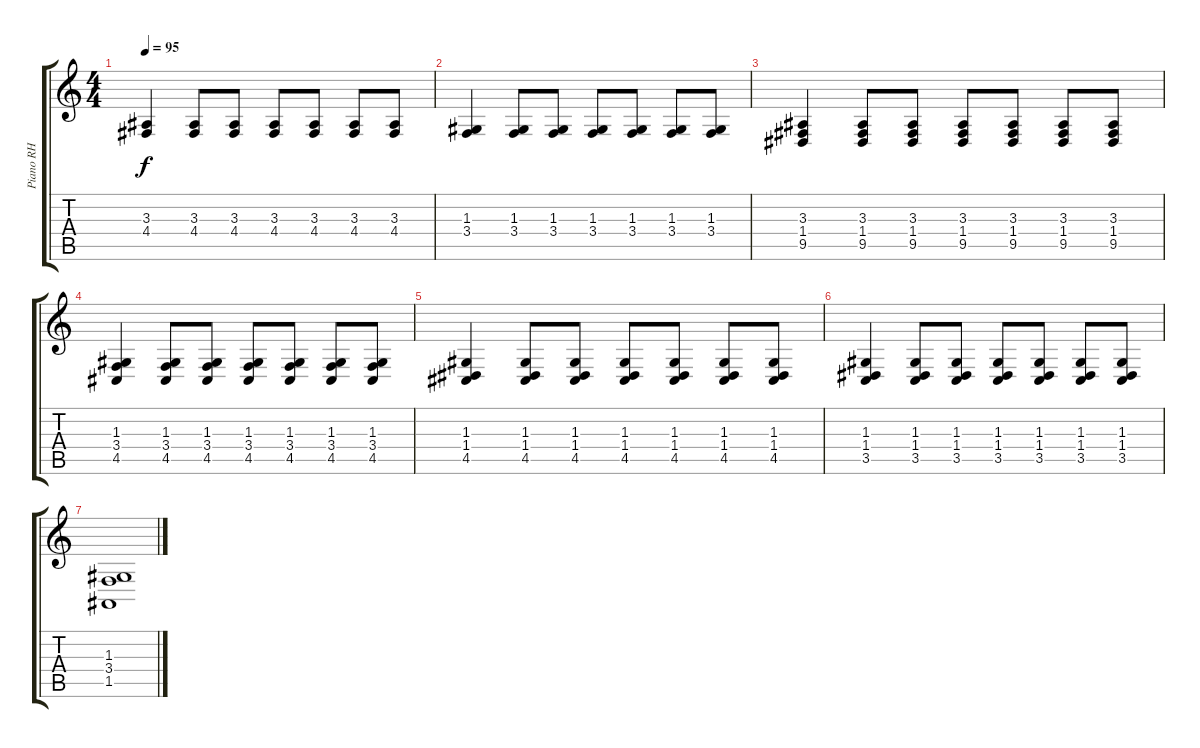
\track ("Piano RH" "Piano RH") {instrument electricgrandpiano}
\staff {score tabs}
\tuning (E4 B3 G3 D3 A2 E2) {hide}
\ts (4 4)
\tempo 95
\clef g2
\ks c
(3.3 4.4).4{dy f} (3.3 4.4).8 (3.3 4.4).8 (3.3 4.4).8 (3.3 4.4).8 (3.3 4.4).8 (3.3 4.4).8 |
(1.3 3.4).4 (1.3 3.4).8 (1.3 3.4).8 (1.3 3.4).8 (1.3 3.4).8 (1.3 3.4).8 (1.3 3.4).8 |
(3.3 1.4 9.5).4 (3.3 1.4 9.5).8 (3.3 1.4 9.5).8 (3.3 1.4 9.5).8 (3.3 1.4 9.5).8 (3.3 1.4 9.5).8 (3.3 1.4 9.5).8 |
(1.3 3.4 4.5).4 (1.3 3.4 4.5).8 (1.3 3.4 4.5).8 (1.3 3.4 4.5).8 (1.3 3.4 4.5).8 (1.3 3.4 4.5).8 (1.3 3.4 4.5).8 |
(1.3 1.4 4.5).4 (1.3 1.4 4.5).8 (1.3 1.4 4.5).8 (1.3 1.4 4.5).8 (1.3 1.4 4.5).8 (1.3 1.4 4.5).8 (1.3 1.4 4.5).8 |
(1.3 1.4 3.5).4 (1.3 1.4 3.5).8 (1.3 1.4 3.5).8 (1.3 1.4 3.5).8 (1.3 1.4 3.5).8 (1.3 1.4 3.5).8 (1.3 1.4 3.5).8 |
(1.3 3.4 1.5).1
